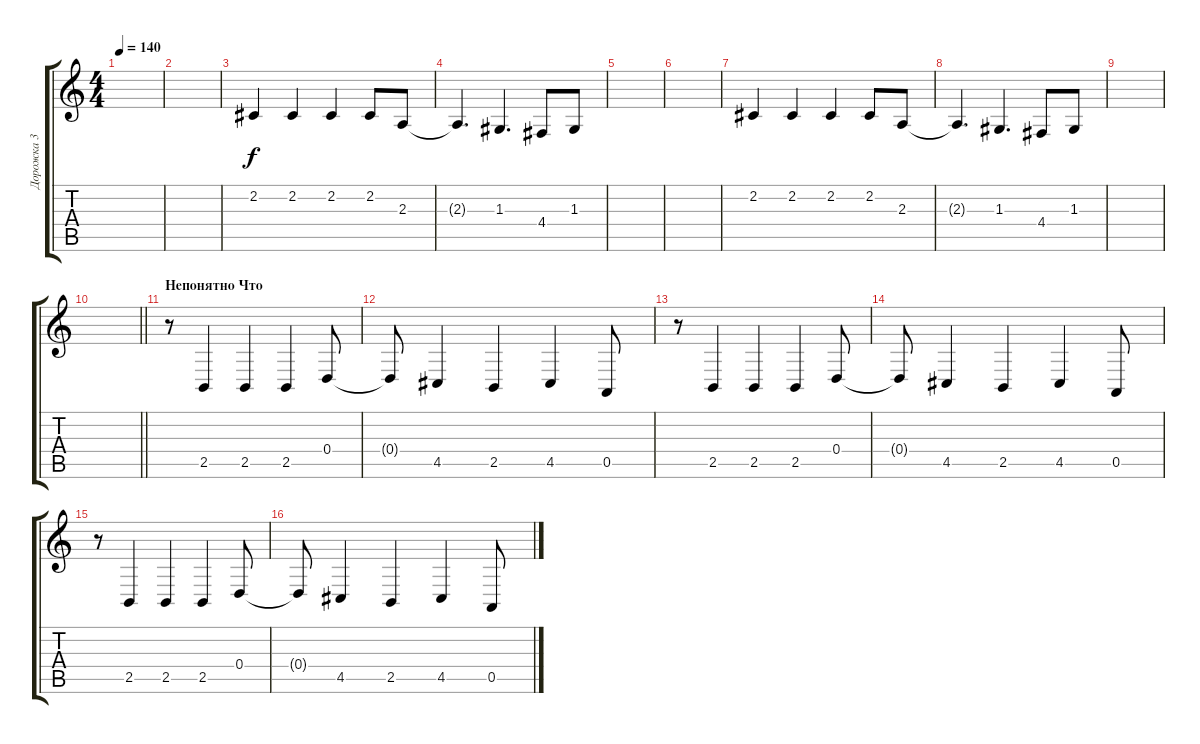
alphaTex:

\track ("Дорожка 3" "Дорожка 3") {instrument accordion}
\staff {score tabs}
\tuning (E4 B3 G3 D3 A2 E2) {hide}
\ts (4 4)
\tempo 140
\clef g2
\ks c
|
|
2.2.4 2.2.4 2.2.4 2.2.8 2.3.8 |
2.3{t}.4{d} 1.3.4{d} 4.4.8 1.3.8 |
|
|
2.2.4 2.2.4 2.2.4 2.2.8 2.3.8 |
2.3{t}.4{d} 1.3.4{d} 4.4.8 1.3.8 |
|
\barLineRight lightlight
|
\section ("" "Непонятно Что")
r.8 2.5.4 2.5.4 2.5.4 0.4.8 |
0.4{t}.8 4.5.4 2.5.4 4.5.4 0.5.8 |
r.8 2.5.4 2.5.4 2.5.4 0.4.8 |
0.4{t}.8 4.5.4 2.5.4 4.5.4 0.5.8 |
r.8 2.5.4 2.5.4 2.5.4 0.4.8 |
0.4{t}.8 4.5.4 2.5.4 4.5.4 0.5.8
